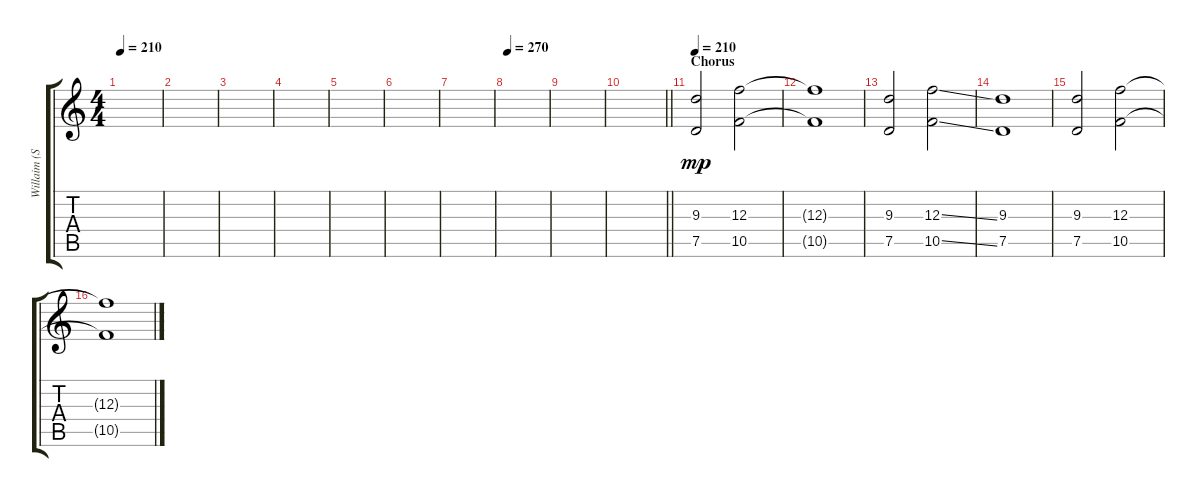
\track ("Willaim (Studio)" "Willaim (S") {instrument distortionguitar}
\staff {score tabs}
\tuning (D4 A3 F3 C3 G2 D2) {hide}
\ts (4 4)
\tempo 210
\clef g2
\ks c
|
|
|
|
|
|
|
\tempo 270
|
|
\barLineRight lightlight
|
\section ("" "Chorus")
\tempo 210
(9.3 7.5).2{dy mp} (12.3 10.5).2 |
(12.3{t} 10.5{t}).1 |
(9.3 7.5).2 (12.3{ss} 10.5{ss}).2 |
(9.3 7.5).1 |
(9.3 7.5).2 (12.3 10.5).2 |
(12.3{t} 10.5{t}).1
